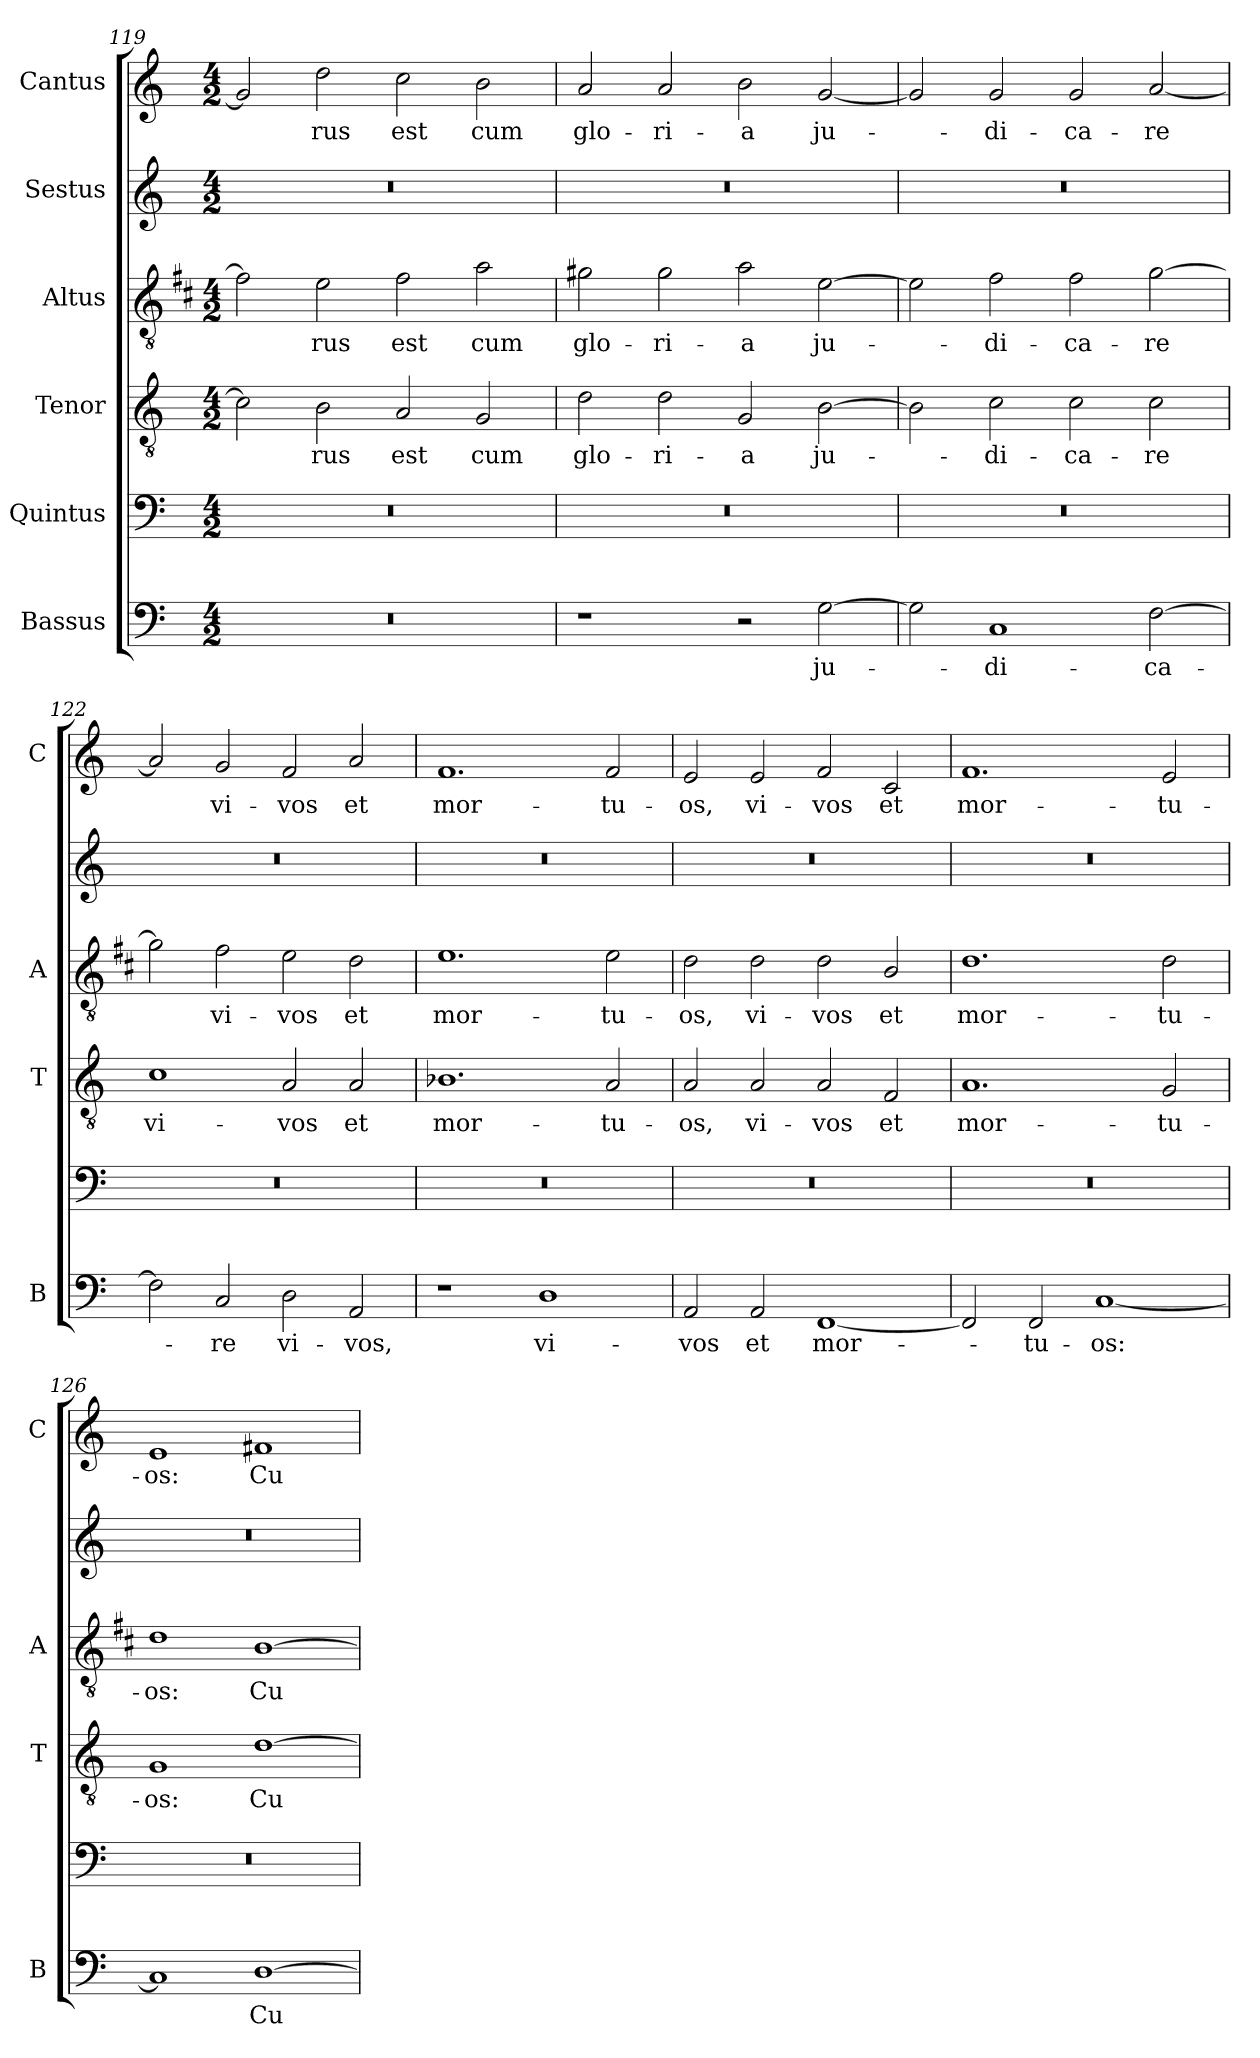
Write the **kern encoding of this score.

**kern	**text	**kern	**kern	**text	**kern	**text	**kern	**kern	**text
*part6	*part6	*part5	*part4	*part4	*part3	*part3	*part2	*part1	*part1
*staff6	*staff6	*staff5	*staff4	*staff4	*staff3	*staff3	*staff2	*staff1	*staff1
*I"Bassus	*	*I"Quintus	*I"Tenor	*	*I"Altus	*	*I"Sestus	*I"Cantus	*
*I'B	*	*	*I'T	*	*I'A	*	*	*I'C	*
*clefF4	*	*clefF4	*clefGv2	*	*clefGv2	*	*clefG2	*clefG2	*
*	*	*	*	*	*ITrd1c2	*	*	*	*
*k[]	*	*k[]	*k[]	*	*k[]	*	*k[]	*k[]	*
*C:	*	*C:	*C:	*	*C:	*	*C:	*C:	*
*M4/2	*	*M4/2	*M4/2	*	*M4/2	*	*M4/2	*M4/2	*
=119	=119	=119	=119	=119	=119	=119	=119	=119	=119
0r	.	0r	2c\]	.	2e\]	.	0r	2g/]	.
!	!	!	!	!LO:LY:b	!	!LO:LY:b	!	!	!LO:LY:b
.	.	.	2B\	-rus	2d\	-rus	.	2dd\	-rus
!	!	!	!	!LO:LY:b	!	!LO:LY:b	!	!	!LO:LY:b
.	.	.	2A/	est	2e\	est	.	2cc\	est
!	!	!	!	!LO:LY:b	!	!LO:LY:b	!	!	!LO:LY:b
.	.	.	2G/	cum	2g\	cum	.	2b\	cum
!!LO:PB:g=z
=120	=120	=120	=120	=120	=120	=120	=120	=120	=120
!	!	!	!	!LO:LY:b	!	!LO:LY:b	!	!	!LO:LY:b
1r	.	0r	2d\	glo-	2f#X\	glo-	0r	2a/	glo-
!	!	!	!	!LO:LY:b	!	!LO:LY:b	!	!	!LO:LY:b
.	.	.	2d\	-ri-	2f#\	-ri-	.	2a/	-ri-
!	!	!	!	!LO:LY:b	!	!LO:LY:b	!	!	!LO:LY:b
2r	.	.	2G/	-a	2g\	-a	.	2b\	-a
!	!LO:LY:b	!	!	!LO:LY:b	!	!LO:LY:b	!	!	!LO:LY:b
[2G\	ju-	.	[2B\	ju-	[2d\	ju-	.	[2g/	ju-
=121	=121	=121	=121	=121	=121	=121	=121	=121	=121
2G\]	.	0r	2B\]	.	2d\]	.	0r	2g/]	.
!	!LO:LY:b	!	!	!LO:LY:b	!	!LO:LY:b	!	!	!LO:LY:b
1C	-di-	.	2c\	-di-	2e\	-di-	.	2g/	-di-
!	!	!	!	!LO:LY:b	!	!LO:LY:b	!	!	!LO:LY:b
.	.	.	2c\	-ca-	2e\	-ca-	.	2g/	-ca-
!	!LO:LY:b	!	!	!LO:LY:b	!	!LO:LY:b	!	!	!LO:LY:b
[2F\	-ca-	.	2c\	-re	[2f\	-re	.	[2a/	-re
=122	=122	=122	=122	=122	=122	=122	=122	=122	=122
!	!	!	!	!LO:LY:b	!	!	!	!	!
2F\]	.	0r	1c	vi-	2f\]	.	0r	2a/]	.
!	!LO:LY:b	!	!	!	!	!LO:LY:b	!	!	!LO:LY:b
2C/	-re	.	.	.	2e\	vi-	.	2g/	vi-
!	!LO:LY:b	!	!	!LO:LY:b	!	!LO:LY:b	!	!	!LO:LY:b
2D\	vi-	.	2A/	-vos	2d\	-vos	.	2f/	-vos
!	!LO:LY:b	!	!	!LO:LY:b	!	!LO:LY:b	!	!	!LO:LY:b
2AA/	-vos,	.	2A/	et	2c\	et	.	2a/	et
=123	=123	=123	=123	=123	=123	=123	=123	=123	=123
!	!	!	!	!LO:LY:b	!	!LO:LY:b	!	!	!LO:LY:b
1r	.	0r	1.B-X	mor-	1.d	mor-	0r	1.f	mor-
!	!LO:LY:b	!	!	!	!	!	!	!	!
1D	vi-	.	.	.	.	.	.	.	.
!	!	!	!	!LO:LY:b	!	!LO:LY:b	!	!	!LO:LY:b
.	.	.	2A/	-tu-	2d\	-tu-	.	2f/	-tu-
=124	=124	=124	=124	=124	=124	=124	=124	=124	=124
!	!LO:LY:b	!	!	!LO:LY:b	!	!LO:LY:b	!	!	!LO:LY:b
2AA/	-vos	0r	2A/	-os,	2c\	-os,	0r	2e/	-os,
!	!LO:LY:b	!	!	!LO:LY:b	!	!LO:LY:b	!	!	!LO:LY:b
2AA/	et	.	2A/	vi-	2c\	vi-	.	2e/	vi-
!	!LO:LY:b	!	!	!LO:LY:b	!	!LO:LY:b	!	!	!LO:LY:b
[1FF	mor-	.	2A/	-vos	2c\	-vos	.	2f/	-vos
!	!	!	!	!LO:LY:b	!	!LO:LY:b	!	!	!LO:LY:b
.	.	.	2F/	et	2A/	et	.	2c/	et
=125	=125	=125	=125	=125	=125	=125	=125	=125	=125
!	!	!	!	!LO:LY:b	!	!LO:LY:b	!	!	!LO:LY:b
2FF/]	.	0r	1.A	mor-	1.c	mor-	0r	1.f	mor-
!	!LO:LY:b	!	!	!	!	!	!	!	!
2FF/	-tu-	.	.	.	.	.	.	.	.
!	!LO:LY:b	!	!	!	!	!	!	!	!
[1C	-os:	.	.	.	.	.	.	.	.
!	!	!	!	!LO:LY:b	!	!LO:LY:b	!	!	!LO:LY:b
.	.	.	2G/	-tu-	2c\	-tu-	.	2e/	-tu-
!!LO:LB:g=z
=126	=126	=126	=126	=126	=126	=126	=126	=126	=126
!	!	!	!	!LO:LY:b	!	!LO:LY:b	!	!	!LO:LY:b
1C]	.	0r	1G	-os:	1c	-os:	0r	1e	-os:
!	!LO:LY:b	!	!	!LO:LY:b	!	!LO:LY:b	!	!	!LO:LY:b
[1D	Cu-	.	[1d	Cu-	[1A	Cu-	.	1f#X	Cu-
=	=	=	=	=	=	=	=	=	=
*-	*-	*-	*-	*-	*-	*-	*-	*-	*-
